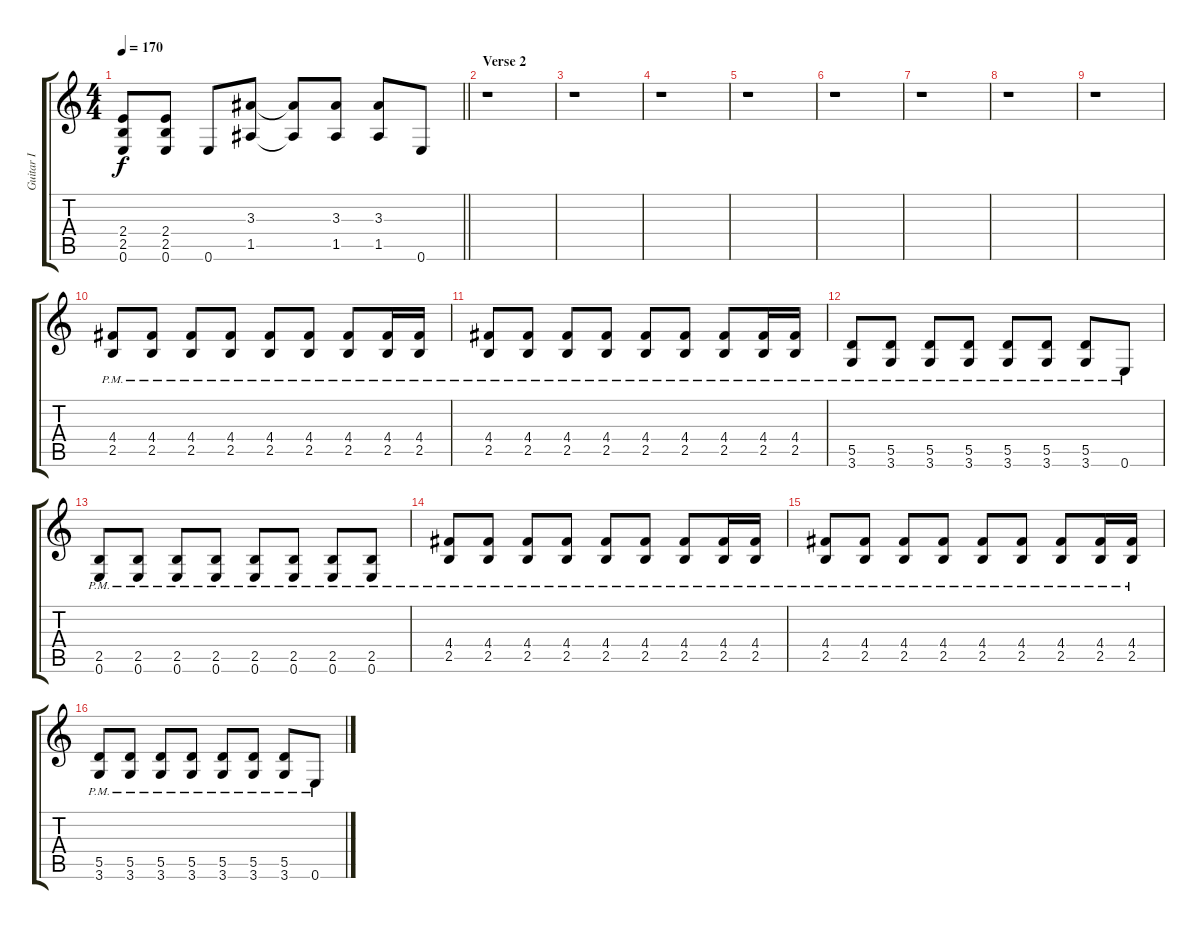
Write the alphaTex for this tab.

\track ("Guitar I" "Guitar I") {instrument distortionguitar}
\staff {score tabs}
\tuning (E4 B3 G3 D3 A2 E2) {hide}
\ts (4 4)
\tempo 170
\clef g2
\barLineRight lightlight
\ks c
(2.4{t} 2.5{t} 0.6{t}).8{dy f} (2.4 2.5 0.6).8 0.6.8 (3.3 1.5).8 (3.3{t} 1.5{t}).8 (3.3 1.5).8 (3.3 1.5).8 0.6.8 |
\section ("" "Verse 2")
r.1 |
r.1 |
r.1 |
r.1 |
r.1 |
r.1 |
r.1 |
r.1 |
(4.4{pm} 2.5{pm}).8 (4.4{pm} 2.5{pm}).8 (4.4{pm} 2.5{pm}).8 (4.4{pm} 2.5{pm}).8 (4.4{pm} 2.5{pm}).8 (4.4{pm} 2.5{pm}).8 (4.4{pm} 2.5{pm}).8 (4.4{pm} 2.5{pm}).16 (4.4{pm} 2.5{pm}).16 |
(4.4{pm} 2.5{pm}).8 (4.4{pm} 2.5{pm}).8 (4.4{pm} 2.5{pm}).8 (4.4{pm} 2.5{pm}).8 (4.4{pm} 2.5{pm}).8 (4.4{pm} 2.5{pm}).8 (4.4{pm} 2.5{pm}).8 (4.4{pm} 2.5{pm}).16 (4.4{pm} 2.5{pm}).16 |
(5.5{pm} 3.6{pm}).8 (5.5{pm} 3.6{pm}).8 (5.5{pm} 3.6{pm}).8 (5.5{pm} 3.6{pm}).8 (5.5{pm} 3.6{pm}).8 (5.5{pm} 3.6{pm}).8 (5.5{pm} 3.6{pm}).8 0.6{pm}.8 |
(2.5{pm} 0.6{pm}).8 (2.5{pm} 0.6{pm}).8 (2.5{pm} 0.6{pm}).8 (2.5{pm} 0.6{pm}).8 (2.5{pm} 0.6{pm}).8 (2.5{pm} 0.6{pm}).8 (2.5{pm} 0.6{pm}).8 (2.5{pm} 0.6{pm}).8 |
(4.4{pm} 2.5{pm}).8 (4.4{pm} 2.5{pm}).8 (4.4{pm} 2.5{pm}).8 (4.4{pm} 2.5{pm}).8 (4.4{pm} 2.5{pm}).8 (4.4{pm} 2.5{pm}).8 (4.4{pm} 2.5{pm}).8 (4.4{pm} 2.5{pm}).16 (4.4{pm} 2.5{pm}).16 |
(4.4{pm} 2.5{pm}).8 (4.4{pm} 2.5{pm}).8 (4.4{pm} 2.5{pm}).8 (4.4{pm} 2.5{pm}).8 (4.4{pm} 2.5{pm}).8 (4.4{pm} 2.5{pm}).8 (4.4{pm} 2.5{pm}).8 (4.4{pm} 2.5{pm}).16 (4.4{pm} 2.5{pm}).16 |
(5.5{pm} 3.6{pm}).8 (5.5{pm} 3.6{pm}).8 (5.5{pm} 3.6{pm}).8 (5.5{pm} 3.6{pm}).8 (5.5{pm} 3.6{pm}).8 (5.5{pm} 3.6{pm}).8 (5.5{pm} 3.6{pm}).8 0.6{pm}.8
